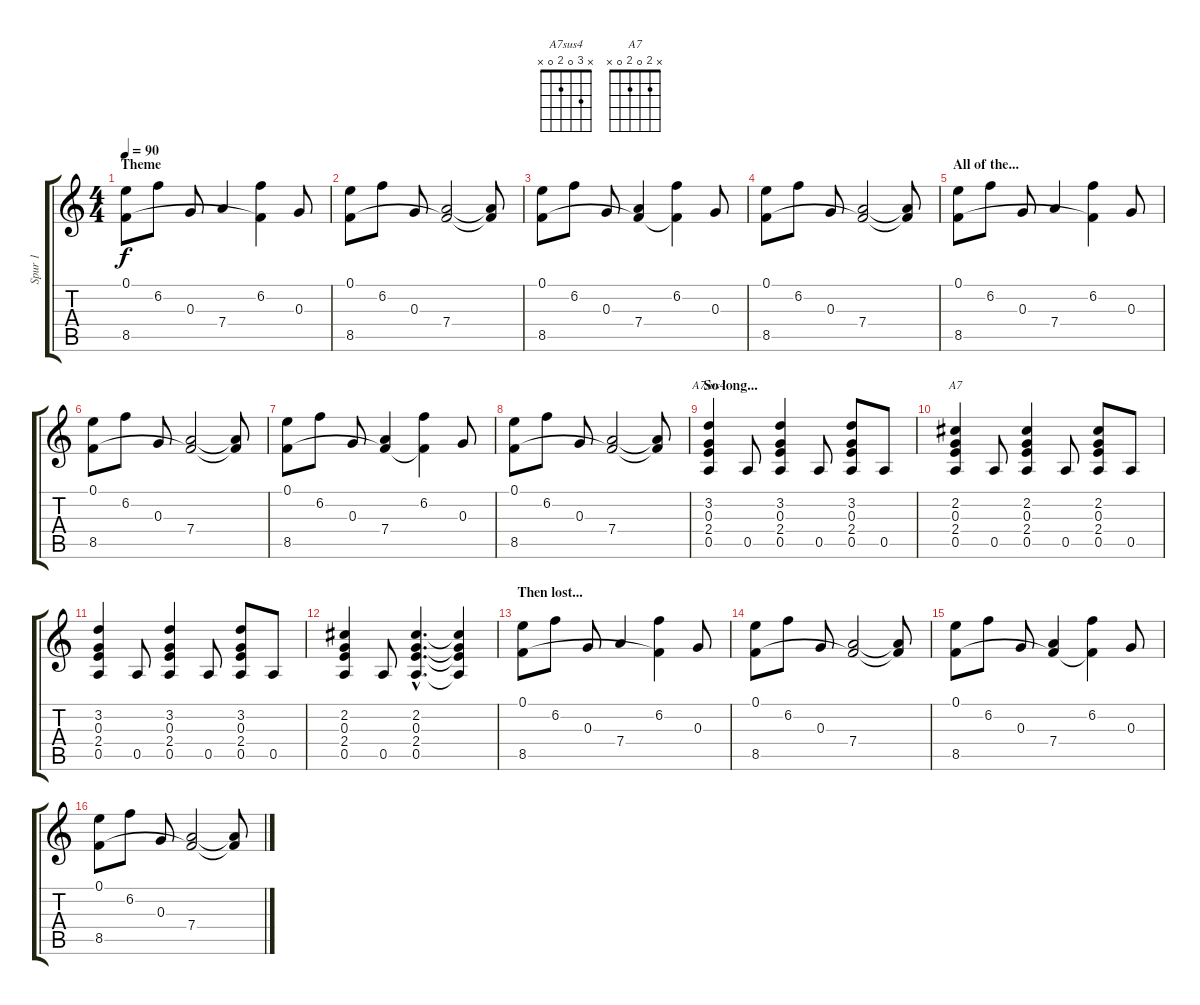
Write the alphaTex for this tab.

\track ("Spur 1" "Spur 1") {instrument acousticguitarsteel}
\staff {score tabs}
\tuning (E4 B3 G3 D3 A2 E2) {hide}
\chord ("A7sus4" x 3 0 2 0 x)
\chord ("A7" x 2 0 2 0 x)
\ts (4 4)
\section ("" "Theme")
\tempo 90
\clef g2
\ks c
(0.1 8.5).8{dy f instrument acousticguitarsteel} 6.2.8 0.3.8 7.4.4 (6.2 8.5{t}).4 0.3.8 |
(0.1 8.5).8 6.2.8 0.3.8 (7.4 8.5{t}).2 (7.4{t} 8.5{t}).8 |
(0.1 8.5).8 6.2.8 0.3.8 (7.4 8.5{t}).4 (6.2 8.5{t}).4 0.3.8 |
(0.1 8.5).8 6.2.8 0.3.8 (7.4 8.5{t}).2 (7.4{t} 8.5{t}).8 |
\section ("" "All of the...")
(0.1 8.5).8 6.2.8 0.3.8 7.4.4 (6.2 8.5{t}).4 0.3.8 |
(0.1 8.5).8 6.2.8 0.3.8 (7.4 8.5{t}).2 (7.4{t} 8.5{t}).8 |
(0.1 8.5).8 6.2.8 0.3.8 (7.4 8.5{t}).4 (6.2 8.5{t}).4 0.3.8 |
(0.1 8.5).8 6.2.8 0.3.8 (7.4 8.5{t}).2 (7.4{t} 8.5{t}).8 |
\section ("" "So long...")
(3.2 0.3 2.4 0.5).4{ch "A7sus4"} 0.5.8 (3.2 0.3 2.4 0.5).4 0.5.8 (3.2 0.3 2.4 0.5).8 0.5.8 |
(2.2 0.3 2.4 0.5).4{ch "A7"} 0.5.8 (2.2 0.3 2.4 0.5).4 0.5.8 (2.2 0.3 2.4 0.5).8 0.5.8 |
(3.2 0.3 2.4 0.5).4 0.5.8 (3.2 0.3 2.4 0.5).4 0.5.8 (3.2 0.3 2.4 0.5).8 0.5.8 |
(2.2 0.3 2.4 0.5).4 0.5.8 (2.2{hac} 0.3{hac} 2.4{hac} 0.5{hac}).4{d} (2.2{t} 0.3{t} 2.4{t} 0.5{t}).4 |
\section ("" "Then lost...")
(0.1 8.5).8 6.2.8 0.3.8 7.4.4 (6.2 8.5{t}).4 0.3.8 |
(0.1 8.5).8 6.2.8 0.3.8 (7.4 8.5{t}).2 (7.4{t} 8.5{t}).8 |
(0.1 8.5).8 6.2.8 0.3.8 (7.4 8.5{t}).4 (6.2 8.5{t}).4 0.3.8 |
(0.1 8.5).8 6.2.8 0.3.8 (7.4 8.5{t}).2 (7.4{t} 8.5{t}).8
